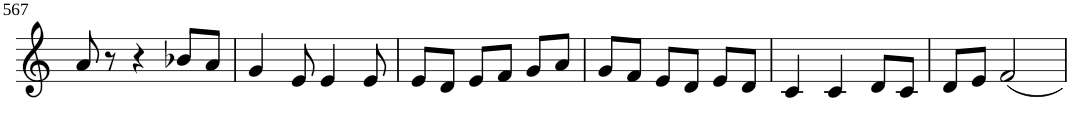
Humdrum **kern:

**kern
*part1
*staff1
*I"Violin
!!LO:PB:g=z
*clefG2
*k[]
*M3/4
=567
8a/
8r
4r
8b-X/L
8a/J
=568
4g/
8e/
4e/
8e/
=569
8e/L
8d/J
8e/L
8f/J
8g/L
8a/J
=570
8g/L
8f/J
8e/L
8d/J
8e/L
8d/J
=571
4c/
4c/
8d/L
8c/J
=572
8d/L
8e/J
2f/
=
*-
